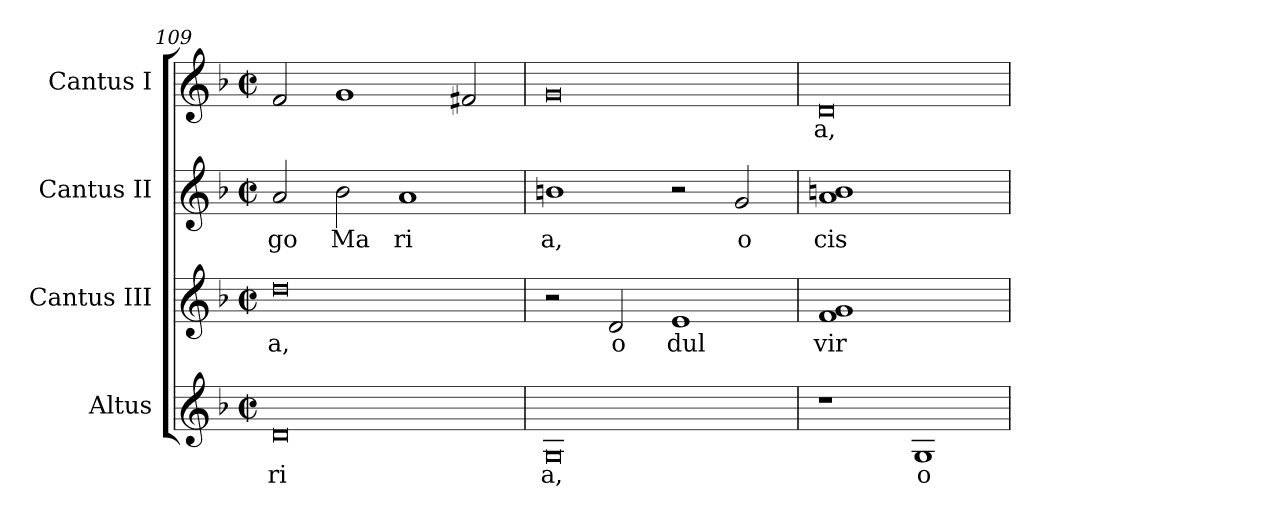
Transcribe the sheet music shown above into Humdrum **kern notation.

**kern	**text	**kern	**text	**kern	**text	**kern	**text
*part4	*part4	*part3	*part3	*part2	*part2	*part1	*part1
*staff4	*staff4	*staff3	*staff3	*staff2	*staff2	*staff1	*staff1
*I"Altus	*	*I"Cantus III	*	*I"Cantus II	*	*I"Cantus I	*
!!LO:LB:g=z
*clefG2	*	*clefG2	*	*clefG2	*	*clefG2	*
*k[b-]	*	*k[b-]	*	*k[b-]	*	*k[b-]	*
*F:	*	*F:	*	*F:	*	*F:	*
*M2/2	*	*M2/2	*	*M2/2	*	*M2/2	*
*met(c|)	*	*met(c|)	*	*met(c|)	*	*met(c|)	*
=109	=109	=109	=109	=109	=109	=109	=109
!	!LO:LY:b:cj	!	!LO:LY:b:cj	!	!LO:LY:b:cj	!	!
0d	-ri	0dd	a,	2a/	go	2f/	.
!	!	!	!	!	!LO:LY:b:cj	!	!
.	.	.	.	2b-\	Ma	1g	.
!	!	!	!	!	!LO:LY:b:cj	!	!
.	.	.	.	1a	ri	.	.
.	.	.	.	.	.	2f#/	.
=110	=110	=110	=110	=110	=110	=110	=110
!	!LO:LY:b:cj	!	!	!	!LO:LY:b:cj	!	!
0G	a,	2r	.	1bn	a,	0g	.
!	!	!	!LO:LY:b:cj	!	!	!	!
.	.	2d/	o	.	.	.	.
!	!	!	!LO:LY:b:cj	!	!	!	!
.	.	1e	dul	2r	.	.	.
!	!	!	!	!	!LO:LY:b:cj	!	!
.	.	.	.	2g/	o	.	.
=111	=111	=111	=111	=111	=111	=111	=111
!	!	!	!LO:LY:b:cj	!	!LO:LY:b:cj	!LO:N:vis=0	!LO:LY:b:cj
1r	.	1f 1g	vir	1a 1bn	cis	1d	a,
!	!LO:LY:b:cj	!	!	!	!	!	!
1G	o	1ryy	.	1ryy	.	1ryy	.
=	=	=	=	=	=	=	=
*-	*-	*-	*-	*-	*-	*-	*-
